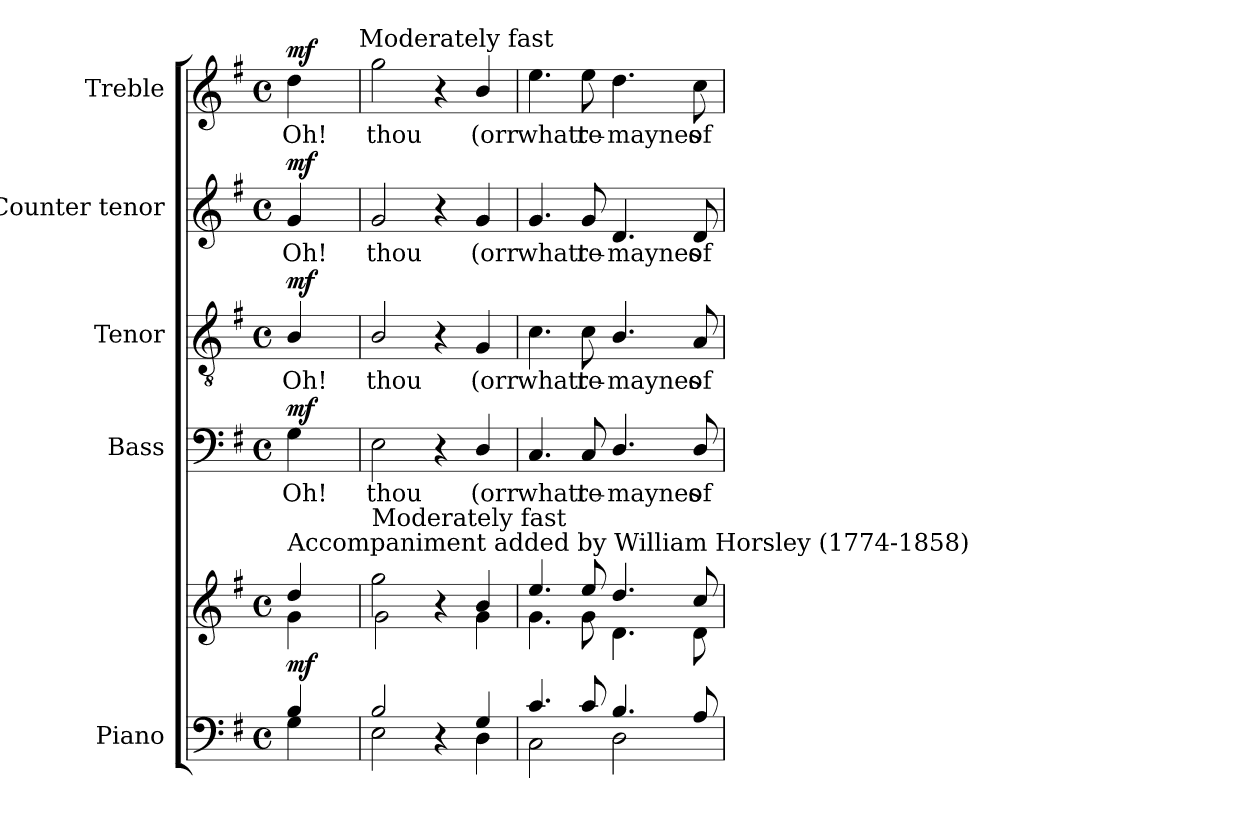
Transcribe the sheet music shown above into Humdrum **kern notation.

**kern	**kern	**dynam	**kern	**text	**dynam	**kern	**text	**dynam	**kern	**text	**dynam	**kern	**text	**dynam
*part5	*part5	*part5	*part4	*part4	*part4	*part3	*part3	*part3	*part2	*part2	*part2	*part1	*part1	*part1
*staff6	*staff5	*staff5/6	*staff4	*staff4	*staff4	*staff3	*staff3	*staff3	*staff2	*staff2	*staff2	*staff1	*staff1	*staff1
*I"Piano	*	*	*I"Bass	*	*	*I"Tenor	*	*	*I"Counter tenor	*	*	*I"Treble	*	*
*I'Pno.	*	*	*I'B.	*	*	*I'T.	*	*	*	*	*	*	*	*
!!LO:PB:g=z
*clefF4	*clefG2	*	*clefF4	*	*	*clefGv2	*	*	*clefG2	*	*	*clefG2	*	*
*	*	*	*	*	*	*ITrd7c12	*	*	*	*	*	*	*	*
*k[f#]	*k[f#]	*	*k[f#]	*	*	*k[f#]	*	*	*k[f#]	*	*	*k[f#]	*	*
*G:	*G:	*	*G:	*	*	*G:	*	*	*G:	*	*	*G:	*	*
*M4/4	*M4/4	*	*M4/4	*	*	*M4/4	*	*	*M4/4	*	*	*M4/4	*	*
*met(c)	*met(c)	*	*met(c)	*	*	*met(c)	*	*	*met(c)	*	*	*met(c)	*	*
*MM88	*MM88	*	*MM88	*	*	*MM88	*	*	*MM88	*	*	*MM88	*	*
=1	=1	=1	=1	=1	=1	=1	=1	=1	=1	=1	=1	=1	=1	=1
*^	*^	*	*	*	*	*	*	*	*	*	*	*	*	*
!	!	!	!	!	!	!LO:LY:b:color=#000000	!	!	!	!	!	!	!	!	!	!
!	!	!	!	!	!	!	!	!	!LO:LY:b:color=#000000	!	!	!	!	!	!	!
!	!	!	!	!	!	!	!	!	!	!	!	!LO:LY:b:color=#000000	!	!	!	!
!	!	!LO:TX:a:t=Accompaniment added by William Horsley (1774-1858)	!	!	!	!	!	!	!	!	!	!	!	!	!	!
!	!	!	!	!	!	!	!	!	!	!	!	!	!	!	!LO:LY:b:color=#000000	!
*	*	*	*	*	*	*	*	*	*	*	*	*	*	*^	*	*
4Bi/	4Gi\	4ddi/	4gi\	mf	4Gi\	Oh!	mf	4BBi/	Oh!	mf	4gi/	Oh!	mf	4ddi\	8ryy	Oh!	mf
.	.	.	.	.	.	.	.	.	.	.	.	.	.	.	16ryy	.	.
.	.	.	.	.	.	.	.	.	.	.	.	.	.	.	32ryy	.	.
.	.	.	.	.	.	.	.	.	.	.	.	.	.	.	64ryy	.	.
.	.	.	.	.	.	.	.	.	.	.	.	.	.	.	128...ryy	.	.
!	!	!	!	!	!	!	!	!	!	!	!	!	!	!	!LO:TX:a:t=Moderately fast	!	!
.	.	.	.	.	.	.	.	.	.	.	.	.	.	.	1024ryy	.	.
*	*	*	*	*	*	*	*	*	*	*	*	*	*	*v	*v	*	*
=2	=2	=2	=2	=2	=2	=2	=2	=2	=2	=2	=2	=2	=2	=2	=2	=2
*	*	*	*	*	*	*	*	*	*	*	*	*	*	*^	*	*
!	!	!	!	!	!	!LO:LY:b:color=#000000	!	!	!	!	!	!	!	!	!	!	!
*	*	*	*	*	*	*	*	*	*	*	*	*	*	*v	*v	*	*
*	*	*	*	*	*	*	*	*	*	*	*	*	*	*^	*	*
!	!	!	!	!	!	!	!	!	!LO:LY:b:color=#000000	!	!	!	!	!	!	!	!
*	*	*	*	*	*	*	*	*	*	*	*	*	*	*v	*v	*	*
*	*	*	*	*	*	*	*	*	*	*	*	*	*	*^	*	*
!	!	!	!	!	!	!	!	!	!	!	!	!LO:LY:b:color=#000000	!	!	!	!	!
*	*	*	*	*	*	*	*	*	*	*	*	*	*	*v	*v	*	*
*	*	*	*	*	*	*	*	*	*	*	*	*	*	*^	*	*
!	!	!LO:TX:a:t=Moderately fast	!	!	!	!	!	!	!	!	!	!	!	!	!	!	!
!	!	!	!	!	!	!	!	!	!	!	!	!	!	!	!	!LO:LY:b:color=#000000	!
*	*	*	*	*	*	*	*	*	*	*	*	*	*	*v	*v	*	*
2Bi/	2Ei\	2ggi\	2gi\	.	2Ei\	thou	.	2BBi/	thou	.	2gi/	thou	.	2ggi\	thou	.
4r	4ryy	4r	4ryy	.	4r	.	.	4r	.	.	4r	.	.	4r	.	.
!	!	!	!	!	!	!LO:LY:b:color=#000000	!	!	!	!	!	!	!	!	!	!
!	!	!	!	!	!	!	!	!	!LO:LY:b:color=#000000	!	!	!	!	!	!	!
!	!	!	!	!	!	!	!	!	!	!	!	!LO:LY:b:color=#000000	!	!	!	!
!	!	!	!	!	!	!	!	!	!	!	!	!	!	!	!LO:LY:b:color=#000000	!
4Gi/	4Di\	4bi/	4gi\	.	4Di/	(orr	.	4GGi/	(orr	.	4gi/	(orr	.	4bi/	(orr	.
=3	=3	=3	=3	=3	=3	=3	=3	=3	=3	=3	=3	=3	=3	=3	=3	=3
!	!	!	!	!	!	!LO:LY:b:color=#000000	!	!	!	!	!	!	!	!	!	!
!	!	!	!	!	!	!	!	!	!LO:LY:b:color=#000000	!	!	!	!	!	!	!
!	!	!	!	!	!	!	!	!	!	!	!	!LO:LY:b:color=#000000	!	!	!	!
!	!	!	!	!	!	!	!	!	!	!	!	!	!	!	!LO:LY:b:color=#000000	!
4.ci/	2Ci\	4.eei/	4.gi\	.	4.Ci/	whatt	.	4.Ci\	whatt	.	4.gi/	whatt	.	4.eei\	whatt	.
!	!	!	!	!	!	!LO:LY:b:color=#000000	!	!	!	!	!	!	!	!	!	!
!	!	!	!	!	!	!	!	!	!LO:LY:b:color=#000000	!	!	!	!	!	!	!
!	!	!	!	!	!	!	!	!	!	!	!	!LO:LY:b:color=#000000	!	!	!	!
!	!	!	!	!	!	!	!	!	!	!	!	!	!	!	!LO:LY:b:color=#000000	!
8ci/	.	8eei/	8gi\	.	8Ci/	re-	.	8Ci\	re-	.	8gi/	re-	.	8eei\	re-	.
!	!	!	!	!	!	!LO:LY:b:color=#000000	!	!	!	!	!	!	!	!	!	!
!	!	!	!	!	!	!	!	!	!LO:LY:b:color=#000000	!	!	!	!	!	!	!
!	!	!	!	!	!	!	!	!	!	!	!	!LO:LY:b:color=#000000	!	!	!	!
!	!	!	!	!	!	!	!	!	!	!	!	!	!	!	!LO:LY:b:color=#000000	!
4.Bi/	2Di\	4.ddi/	4.di\	.	4.Di/	-maynes	.	4.BBi/	-maynes	.	4.di/	-maynes	.	4.ddi\	-maynes	.
!	!	!	!	!	!	!LO:LY:b:color=#000000	!	!	!	!	!	!	!	!	!	!
!	!	!	!	!	!	!	!	!	!LO:LY:b:color=#000000	!	!	!	!	!	!	!
!	!	!	!	!	!	!	!	!	!	!	!	!LO:LY:b:color=#000000	!	!	!	!
!	!	!	!	!	!	!	!	!	!	!	!	!	!	!	!LO:LY:b:color=#000000	!
8Ai/	.	8cci/	8di\	.	8Di/	of	.	8AAi/	of	.	8di/	of	.	8cci\	of	.
*v	*v	*	*	*	*	*	*	*	*	*	*	*	*	*	*	*
*	*v	*v	*	*	*	*	*	*	*	*	*	*	*	*	*
=	=	=	=	=	=	=	=	=	=	=	=	=	=	=
*-	*-	*-	*-	*-	*-	*-	*-	*-	*-	*-	*-	*-	*-	*-
